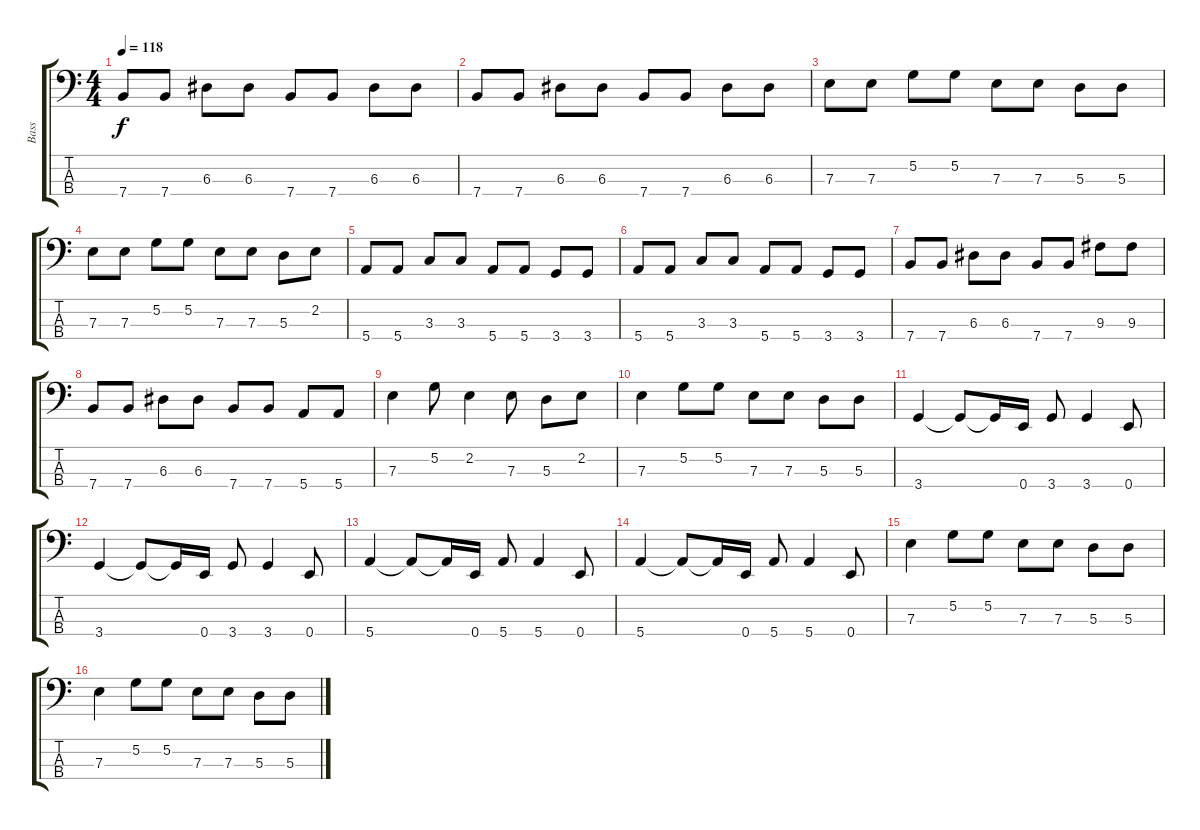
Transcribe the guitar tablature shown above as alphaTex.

\track ("Bass" "Bass") {instrument electricbassfinger}
\staff {score tabs}
\tuning (G2 D2 A1 E1) {hide}
\ts (4 4)
\tempo 118
\clef f4
\ks c
7.4.8{dy f} 7.4.8 6.3.8 6.3.8 7.4.8 7.4.8 6.3.8 6.3.8 |
7.4.8 7.4.8 6.3.8 6.3.8 7.4.8 7.4.8 6.3.8 6.3.8 |
7.3.8 7.3.8 5.2.8 5.2.8 7.3.8 7.3.8 5.3.8 5.3.8 |
7.3.8 7.3.8 5.2.8 5.2.8 7.3.8 7.3.8 5.3.8 2.2.8 |
5.4.8 5.4.8 3.3.8 3.3.8 5.4.8 5.4.8 3.4.8 3.4.8 |
5.4.8 5.4.8 3.3.8 3.3.8 5.4.8 5.4.8 3.4.8 3.4.8 |
7.4.8 7.4.8 6.3.8 6.3.8 7.4.8 7.4.8 9.3.8 9.3.8 |
7.4.8 7.4.8 6.3.8 6.3.8 7.4.8 7.4.8 5.4.8 5.4.8 |
7.3.4 5.2.8 2.2.4 7.3.8 5.3.8 2.2.8 |
7.3.4 5.2.8 5.2.8 7.3.8 7.3.8 5.3.8 5.3.8 |
3.4.4 3.4{t}.8 3.4{t}.16 0.4.16 3.4.8 3.4.4 0.4.8 |
3.4.4 3.4{t}.8 3.4{t}.16 0.4.16 3.4.8 3.4.4 0.4.8 |
5.4.4 5.4{t}.8 5.4{t}.16 0.4.16 5.4.8 5.4.4 0.4.8 |
5.4.4 5.4{t}.8 5.4{t}.16 0.4.16 5.4.8 5.4.4 0.4.8 |
7.3.4 5.2.8 5.2.8 7.3.8 7.3.8 5.3.8 5.3.8 |
7.3.4 5.2.8 5.2.8 7.3.8 7.3.8 5.3.8 5.3.8
